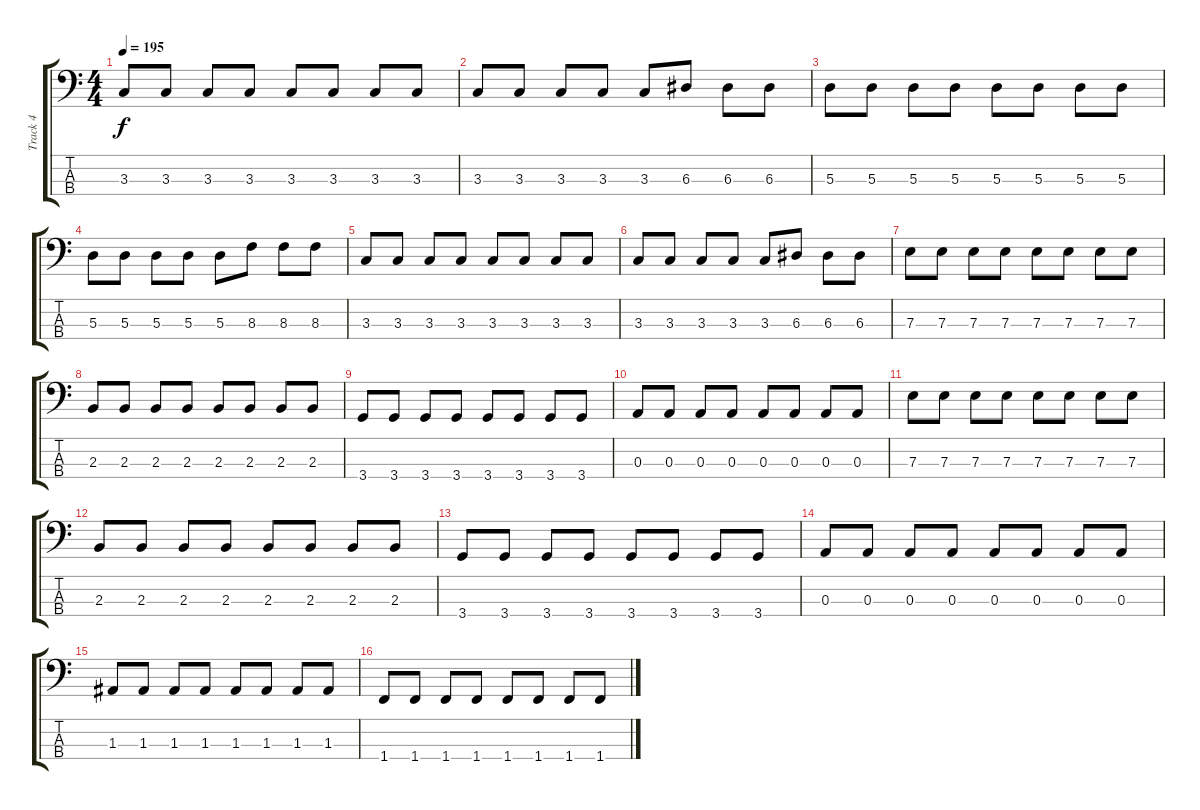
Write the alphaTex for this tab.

\track ("Track 4" "Track 4") {instrument electricbassfinger}
\staff {score tabs}
\tuning (G2 D2 A1 E1) {hide}
\ts (4 4)
\tempo 195
\clef f4
\ks c
3.3.8{dy f} 3.3.8 3.3.8 3.3.8 3.3.8 3.3.8 3.3.8 3.3.8 |
3.3.8 3.3.8 3.3.8 3.3.8 3.3.8 6.3.8 6.3.8 6.3.8 |
5.3.8 5.3.8 5.3.8 5.3.8 5.3.8 5.3.8 5.3.8 5.3.8 |
5.3.8 5.3.8 5.3.8 5.3.8 5.3.8 8.3.8 8.3.8 8.3.8 |
3.3.8 3.3.8 3.3.8 3.3.8 3.3.8 3.3.8 3.3.8 3.3.8 |
3.3.8 3.3.8 3.3.8 3.3.8 3.3.8 6.3.8 6.3.8 6.3.8 |
7.3.8 7.3.8 7.3.8 7.3.8 7.3.8 7.3.8 7.3.8 7.3.8 |
2.3.8 2.3.8 2.3.8 2.3.8 2.3.8 2.3.8 2.3.8 2.3.8 |
3.4.8 3.4.8 3.4.8 3.4.8 3.4.8 3.4.8 3.4.8 3.4.8 |
0.3.8 0.3.8 0.3.8 0.3.8 0.3.8 0.3.8 0.3.8 0.3.8 |
7.3.8 7.3.8 7.3.8 7.3.8 7.3.8 7.3.8 7.3.8 7.3.8 |
2.3.8 2.3.8 2.3.8 2.3.8 2.3.8 2.3.8 2.3.8 2.3.8 |
3.4.8 3.4.8 3.4.8 3.4.8 3.4.8 3.4.8 3.4.8 3.4.8 |
0.3.8 0.3.8 0.3.8 0.3.8 0.3.8 0.3.8 0.3.8 0.3.8 |
1.3.8 1.3.8 1.3.8 1.3.8 1.3.8 1.3.8 1.3.8 1.3.8 |
1.4.8 1.4.8 1.4.8 1.4.8 1.4.8 1.4.8 1.4.8 1.4.8
